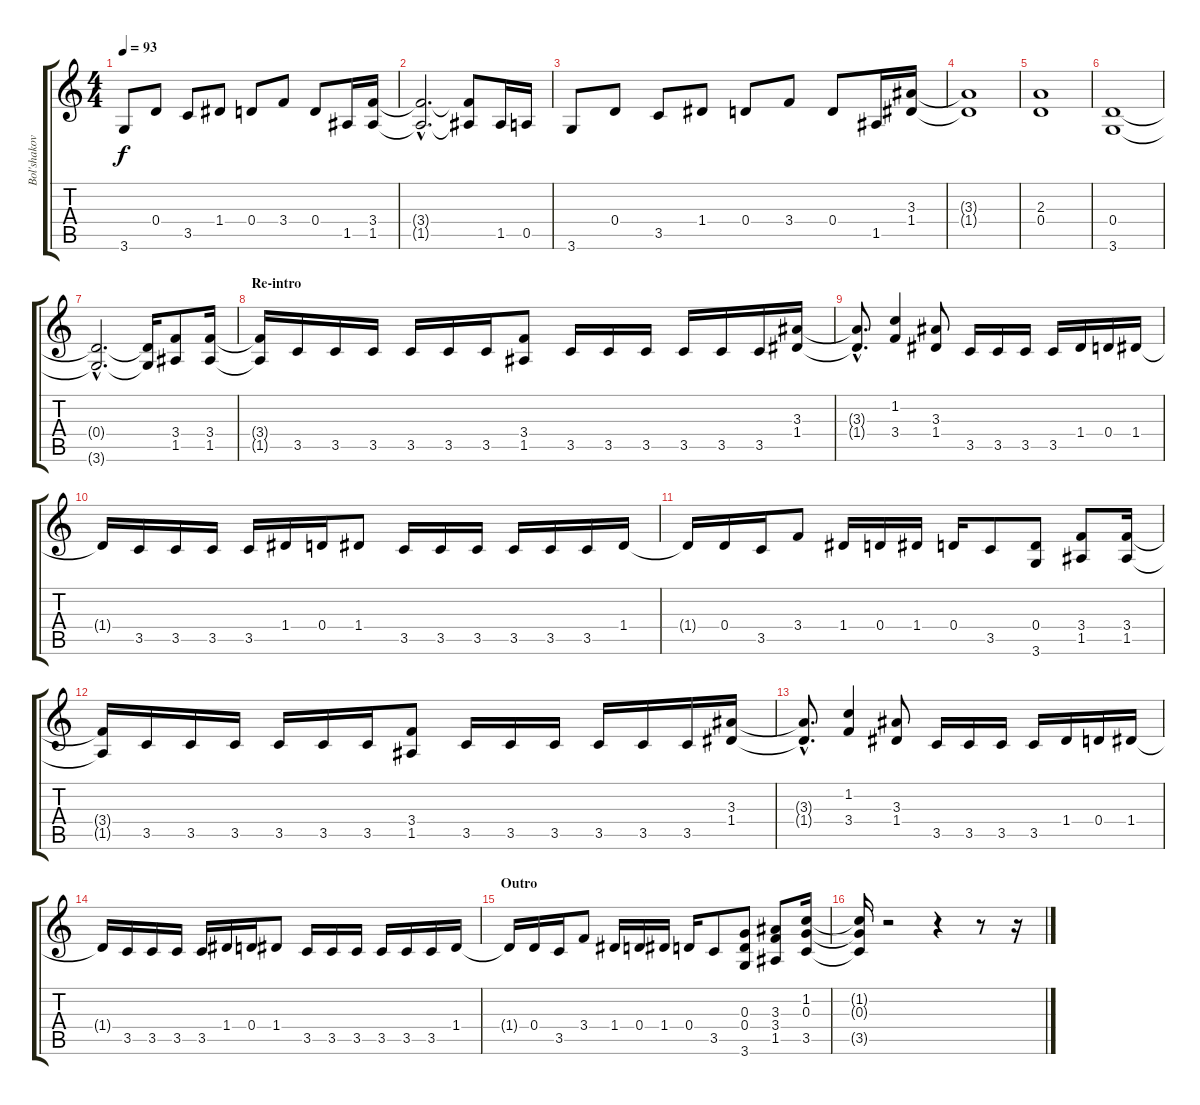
\track ("Bol'shakov" "Bol'shakov") {instrument distortionguitar}
\staff {score tabs}
\tuning (E4 B3 G3 D3 A2 E2) {hide}
\ts (4 4)
\tempo 93
\clef g2
\ks c
3.6.8{dy f} 0.4.8 3.5.8 1.4.8 0.4.8 3.4.8 0.4.8 1.5.16 (3.4 1.5).16 |
(3.4{hac t} 1.5{hac t}).2{d} (3.4{t} 1.5{t}).8 1.5.16 0.5.16 |
3.6.8 0.4.8 3.5.8 1.4.8 0.4.8 3.4.8 0.4.8 1.5.16 (3.3 1.4).16 |
(3.3{t} 1.4{t}).1 |
(2.3 0.4).1 |
(0.4 3.6).1 |
(0.4{hac t} 3.6{hac t}).2{d} (0.4{t} 3.6{t}).16 (3.4 1.5).8 (3.4 1.5).16 |
\section ("" "Re-intro")
(3.4{t} 1.5{t}).16{volume 13} 3.5.16 3.5.16 3.5.16 3.5.16 3.5.16 3.5.16 (3.4 1.5).8 3.5.16 3.5.16 3.5.16 3.5.16 3.5.16 3.5.16 (3.3 1.4).16 |
(3.3{hac t} 1.4{hac t}).8{d} (1.2 3.4).4 (3.3 1.4).8 3.5.16 3.5.16 3.5.16 3.5.16 1.4.16 0.4.16 1.4.16 |
1.4{t}.16 3.5.16 3.5.16 3.5.16 3.5.16 1.4.16 0.4.16 1.4.8 3.5.16 3.5.16 3.5.16 3.5.16 3.5.16 3.5.16 1.4.16 |
1.4{t}.16 0.4.16 3.5.16 3.4.8 1.4.16 0.4.16 1.4.16 0.4.16 3.5.8 (0.4 3.6).8 (3.4 1.5).8 (3.4 1.5).16 |
(3.4{t} 1.5{t}).16 3.5.16 3.5.16 3.5.16 3.5.16 3.5.16 3.5.16 (3.4 1.5).8 3.5.16 3.5.16 3.5.16 3.5.16 3.5.16 3.5.16 (3.3 1.4).16 |
(3.3{hac t} 1.4{hac t}).8{d} (1.2 3.4).4 (3.3 1.4).8 3.5.16 3.5.16 3.5.16 3.5.16 1.4.16 0.4.16 1.4.16 |
1.4{t}.16 3.5.16 3.5.16 3.5.16 3.5.16 1.4.16 0.4.16 1.4.8 3.5.16 3.5.16 3.5.16 3.5.16 3.5.16 3.5.16 1.4.16 |
\section ("" "Outro")
1.4{t}.16 0.4.16 3.5.16 3.4.8 1.4.16 0.4.16 1.4.16 0.4.16 3.5.8 (0.3 0.4 3.6).8 (3.3 3.4 1.5).8 (1.2 0.3 3.5).16 |
(1.2{t} 0.3{t} 3.5{t}).16 r.2 r.4 r.8 r.16
